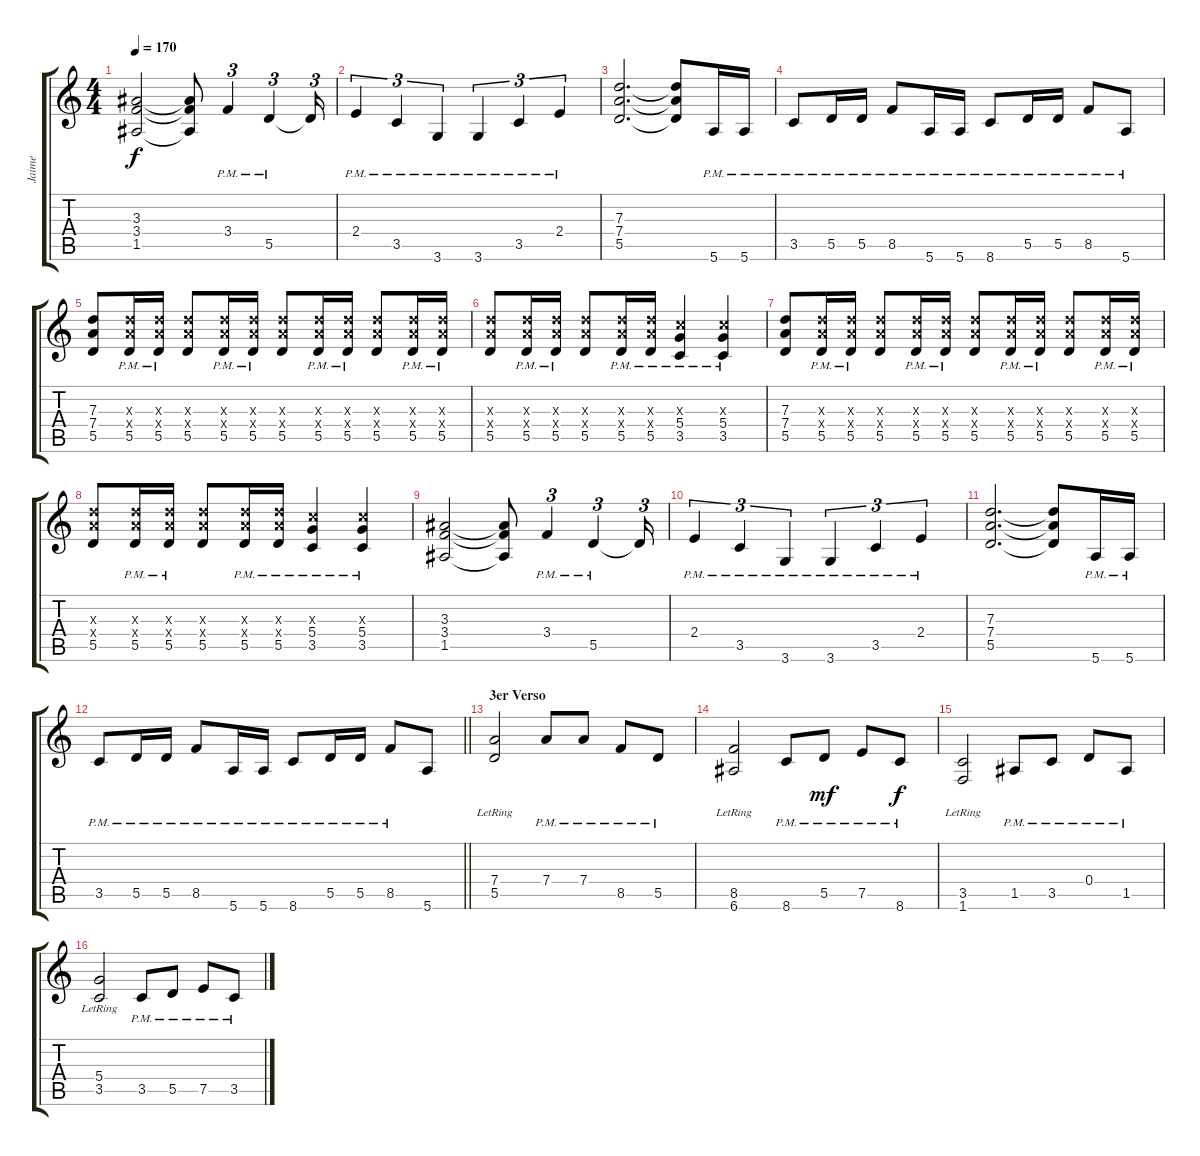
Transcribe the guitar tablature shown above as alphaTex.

\track ("Jaime" "Jaime") {instrument overdrivenguitar}
\staff {score tabs}
\tuning (E4 B3 G3 D3 A2 E2) {hide}
\ts (4 4)
\tempo 170
\clef g2
\ks c
(3.3 3.4 1.5).2{dy f} (3.3{t} 3.4{t} 1.5{t}).8 3.4{pm}.4{tu (3 2)} 5.5{pm}.4{tu (3 2)} 5.5{t}.16{tu (3 2)} |
2.4{pm}.4{tu (3 2)} 3.5{pm}.4{tu (3 2)} 3.6{pm}.4{tu (3 2)} 3.6{pm}.4{tu (3 2)} 3.5{pm}.4{tu (3 2)} 2.4{pm}.4{tu (3 2)} |
(7.3 7.4 5.5).2{d} (7.3{t} 7.4{t} 5.5{t}).8 5.6{pm}.16 5.6{pm}.16 |
3.5{pm}.8 5.5{pm}.16 5.5{pm}.16 8.5{pm}.8 5.6{pm}.16 5.6{pm}.16 8.6{pm}.8 5.5{pm}.16 5.5{pm}.16 8.5{pm}.8 5.6{pm}.8 |
(7.3 7.4 5.5).8 (7.3{x} 7.4{x} 5.5{pm}).16 (7.3{x} 7.4{x} 5.5{pm}).16 (7.3{x} 7.4{x} 5.5).8 (7.3{x} 7.4{x} 5.5{pm}).16 (7.3{x} 7.4{x} 5.5{pm}).16 (7.3{x} 7.4{x} 5.5).8 (7.3{x} 7.4{x} 5.5{pm}).16 (7.3{x} 7.4{x} 5.5{pm}).16 (7.3{x} 7.4{x} 5.5).8 (7.3{x} 7.4{x} 5.5{pm}).16 (7.3{x} 7.4{x} 5.5{pm}).16 |
(7.3{x} 7.4{x} 5.5).8 (7.3{x} 7.4{x} 5.5{pm}).16 (7.3{x} 7.4{x} 5.5{pm}).16 (7.3{x} 7.4{x} 5.5).8 (7.3{x} 7.4{x} 5.5{pm}).16 (7.3{x} 7.4{x} 5.5{pm}).16 (5.3{x} 5.4{pm} 3.5{pm}).4 (5.3{x} 5.4{pm} 3.5{pm}).4 |
(7.3 7.4 5.5).8 (7.3{x} 7.4{x} 5.5{pm}).16 (7.3{x} 7.4{x} 5.5{pm}).16 (7.3{x} 7.4{x} 5.5).8 (7.3{x} 7.4{x} 5.5{pm}).16 (7.3{x} 7.4{x} 5.5{pm}).16 (7.3{x} 7.4{x} 5.5).8 (7.3{x} 7.4{x} 5.5{pm}).16 (7.3{x} 7.4{x} 5.5{pm}).16 (7.3{x} 7.4{x} 5.5).8 (7.3{x} 7.4{x} 5.5{pm}).16 (7.3{x} 7.4{x} 5.5{pm}).16 |
(7.3{x} 7.4{x} 5.5).8 (7.3{x} 7.4{x} 5.5{pm}).16 (7.3{x} 7.4{x} 5.5{pm}).16 (7.3{x} 7.4{x} 5.5).8 (7.3{x} 7.4{x} 5.5{pm}).16 (7.3{x} 7.4{x} 5.5{pm}).16 (5.3{x} 5.4{pm} 3.5{pm}).4 (5.3{x} 5.4{pm} 3.5{pm}).4 |
(3.3 3.4 1.5).2 (3.3{t} 3.4{t} 1.5{t}).8 3.4{pm}.4{tu (3 2)} 5.5{pm}.4{tu (3 2)} 5.5{t}.16{tu (3 2)} |
2.4{pm}.4{tu (3 2)} 3.5{pm}.4{tu (3 2)} 3.6{pm}.4{tu (3 2)} 3.6{pm}.4{tu (3 2)} 3.5{pm}.4{tu (3 2)} 2.4{pm}.4{tu (3 2)} |
(7.3 7.4 5.5).2{d} (7.3{t} 7.4{t} 5.5{t}).8 5.6{pm}.16 5.6{pm}.16 |
\barLineRight lightlight
3.5{pm}.8 5.5{pm}.16 5.5{pm}.16 8.5{pm}.8 5.6{pm}.16 5.6{pm}.16 8.6{pm}.8 5.5{pm}.16 5.5{pm}.16 8.5{pm}.8 5.6.8 |
\section ("" "3er Verso")
(7.4{lr} 5.5{lr}).2{instrument overdrivenguitar} 7.4{pm}.8 7.4{pm}.8 8.5{pm}.8 5.5{pm}.8 |
(8.5{lr} 6.6{lr}).2 8.6{pm}.8 5.5{pm}.8{dy mf} 7.5{pm}.8 8.6{pm}.8{dy f} |
(3.5{lr} 1.6{lr}).2 1.5{pm}.8 3.5{pm}.8 0.4{pm}.8 1.5{pm}.8 |
(5.4{lr} 3.5{lr}).2 3.5{pm}.8 5.5{pm}.8 7.5{pm}.8 3.5{pm}.8
